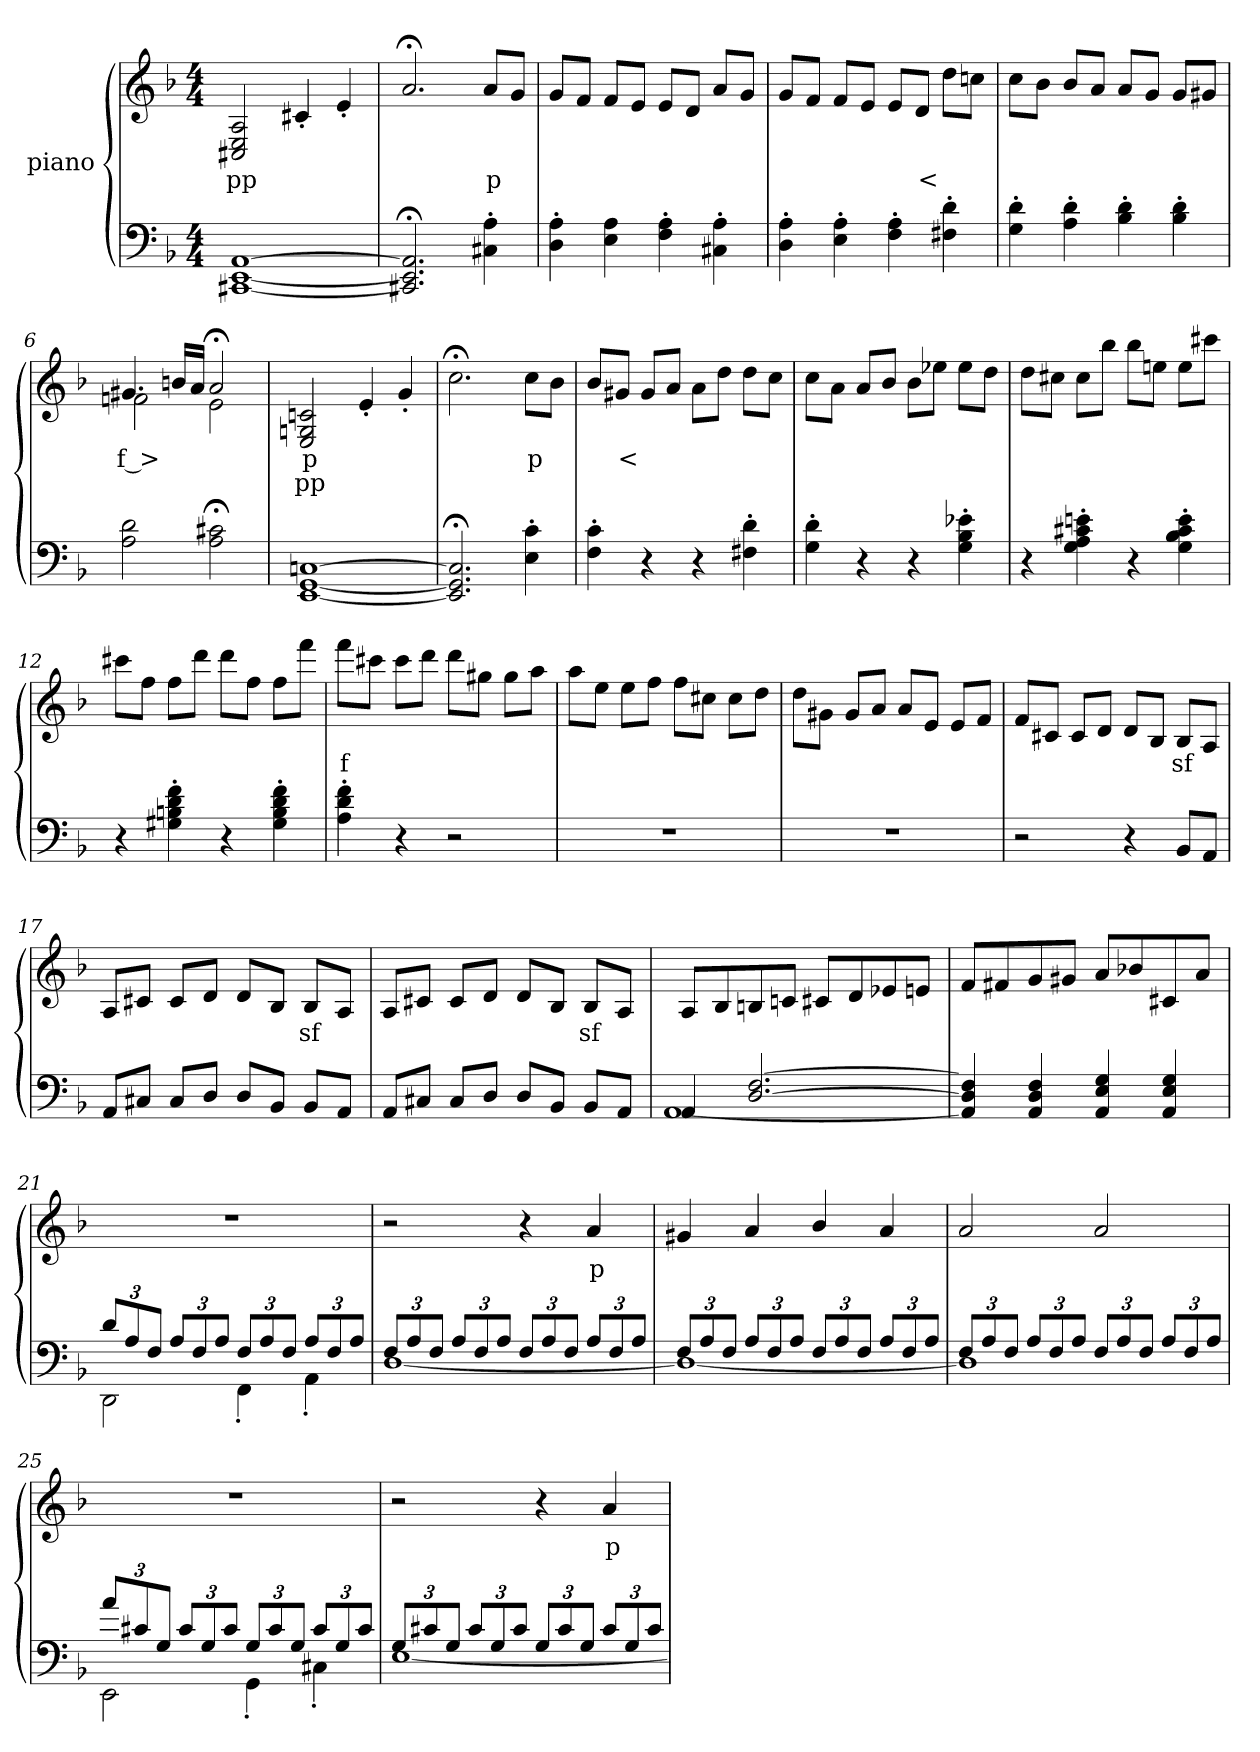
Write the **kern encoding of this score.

**kern	**kern	**text	**text
*part2	*part1	*part1	*part1
*staff2	*staff1	*staff1	*staff1
*	*I"piano	*	*
*clefF4	*clefG2	*	*
*k[b-]	*k[b-]	*	*
*d:	*d:	*	*
*M4/4	*M4/4	*	*
=1	=1	=1	=1
[1CC#X [1EE [1AA	2C#X 2E 2A	pp	.
.	4c#'>	.	.
.	4e'>	.	.
=2	=2	=2	=2
2.CC#X];< 2.EE];< 2.AA];<	2.a;<	.	.
4C#'> 4A'>	8aL	p	.
.	8gJ	.	.
=3	=3	=3	=3
4D'> 4A'>	8gL	.	.
.	8fJ	.	.
4E 4A	8fL	.	.
.	8eJ	.	.
4F'> 4A'>	8eL	.	.
.	8dJ	.	.
4C#X'> 4A'>	8aL	.	.
.	8gJ	.	.
=4	=4	=4	=4
4D'> 4A'>	8gL	.	.
.	8fJ	.	.
4E'> 4A'>	8fL	.	.
.	8eJ	.	.
4F'> 4A'>	8eL	.	.
.	8dJ	<	.
4F#X'> 4d'>	8ddL	.	.
.	8ccnJ	.	.
=5	=5	=5	=5
4G'> 4d'>	8ccL	.	.
.	8b-J	.	.
4A'> 4d'>	8b-L	.	.
.	8aJ	.	.
4B-'> 4d'>	8aL	.	.
.	8gJ	.	.
4B-'> 4d'>	8gL	.	.
.	8g#XJ	.	.
=6	=6	=6	=6
*	*^	*	*
2A 2d	4.g#X	2fn	f >	.
.	16bnLL	.	.	.
.	16aJJ	.	.	.
2A;< 2c#X;<	2a;<	2e	.	.
*	*v	*v	*	*
=7	=7	=7	=7
[1EE [1GG [1Cn	2E 2Gn 2cn	p	pp
.	4e'>	.	.
.	4g'>	.	.
=8	=8	=8	=8
2.EE];< 2.GG];< 2.C];<	2.cc;<	.	.
4E'> 4c'>	8ccL	p	.
.	8b-J	.	.
=9	=9	=9	=9
4F'> 4c'>	8b-L	.	.
.	8g#XJ	<	.
4r	8g#L	.	.
.	8aJ	.	.
4r	8aL	.	.
.	8ddJ	.	.
4F#X'> 4d'>	8ddL	.	.
.	8ccJ	.	.
=10	=10	=10	=10
4G'> 4d'>	8ccL	.	.
.	8aJ	.	.
4r	8aL	.	.
.	8b-J	.	.
4r	8b-L	.	.
.	8ee-XJ	.	.
4G'> 4B-'> 4e-X'>	8ee-L	.	.
.	8ddJ	.	.
=11	=11	=11	=11
4r	8ddL	.	.
.	8cc#XJ	.	.
4G'> 4A'> 4c#X'> 4en'>	8cc#L	.	.
.	8bb-J	.	.
4r	8bb-L	.	.
.	8eenJ	.	.
4G'> 4B-'> 4c#'> 4e'>	8eeL	.	.
.	8ccc#J	.	.
=12	=12	=12	=12
4r	8ccc#XL	.	.
.	8ffJ	.	.
4G#X'> 4Bn'> 4d'> 4f'>	8ffL	.	.
.	8dddJ	.	.
4r	8dddL	.	.
.	8ffJ	.	.
4G#'> 4B'> 4d'> 4f'>	8ffL	.	.
.	8fffJ	.	.
=13	=13	=13	=13
4A'> 4d'> 4f'>	8fffL	f	.
.	8ccc#XJ	.	.
4r	8ccc#L	.	.
.	8dddJ	.	.
2r	8dddL	.	.
.	8gg#XJ	.	.
.	8gg#L	.	.
.	8aaJ	.	.
=14	=14	=14	=14
1r	8aaL	.	.
.	8eeJ	.	.
.	8eeL	.	.
.	8ffJ	.	.
.	8ffL	.	.
.	8cc#XJ	.	.
.	8cc#L	.	.
.	8ddJ	.	.
=15	=15	=15	=15
1r	8ddL	.	.
.	8g#XJ	.	.
.	8g#L	.	.
.	8aJ	.	.
.	8aL	.	.
.	8eJ	.	.
.	8eL	.	.
.	8fJ	.	.
=16	=16	=16	=16
2r	8fL	.	.
.	8c#XJ	.	.
.	8c#L	.	.
.	8dJ	.	.
4r	8dL	.	.
.	8B-J	.	.
8BB-L	8B-L	sf	.
8AAJ	8AJ	.	.
=17	=17	=17	=17
8AAL	8AL	.	.
8C#XJ	8c#XJ	.	.
8C#L	8c#L	.	.
8DJ	8dJ	.	.
8DL	8dL	.	.
8BB-J	8B-J	.	.
8BB-L	8B-L	sf	.
8AAJ	8AJ	.	.
=18	=18	=18	=18
8AAL	8AL	.	.
8C#XJ	8c#XJ	.	.
8C#L	8c#L	.	.
8DJ	8dJ	.	.
8DL	8dL	.	.
8BB-J	8B-J	.	.
8BB-L	8B-L	sf	.
8AAJ	8AJ	.	.
=19	=19	=19	=19
*^	*	*	*
4AA	[1AA	8AL	.	.
.	.	8B-	.	.
[2.D [2.F	.	8Bn	.	.
.	.	8cnJ	.	.
.	.	8c#XL	.	.
.	.	8d	.	.
.	.	8e-X	.	.
.	.	8enJ	.	.
*v	*v	*	*	*
=20	=20	=20	=20
4AA] 4D] 4F]	8fL	.	.
.	8f#X	.	.
4AA 4D 4F	8g	.	.
.	8g#XJ	.	.
4AA/ 4E/ 4G/	8aL	.	.
.	8b-X	.	.
4AA/ 4E/ 4G/	8c#X	.	.
.	8aJ	.	.
=21	=21	=21	=21
*^	*	*	*
12d\L	2DD	1r	.	.
12A/	.	.	.	.
12F/J	.	.	.	.
12AL	.	.	.	.
12F	.	.	.	.
12AJ	.	.	.	.
12FL	4FF'>	.	.	.
12A	.	.	.	.
12FJ	.	.	.	.
12AL	4AA'>	.	.	.
12F	.	.	.	.
12AJ	.	.	.	.
=22	=22	=22	=22	=22
12FL	[1D	2r	.	.
12A	.	.	.	.
12FJ	.	.	.	.
12AL	.	.	.	.
12F	.	.	.	.
12AJ	.	.	.	.
12FL	.	4r	.	.
12A	.	.	.	.
12FJ	.	.	.	.
12AL	.	4a	p	.
12F	.	.	.	.
12AJ	.	.	.	.
=23	=23	=23	=23	=23
12FL	1D_	4g#X	.	.
12A	.	.	.	.
12FJ	.	.	.	.
12AL	.	4a	.	.
12F	.	.	.	.
12AJ	.	.	.	.
12FL	.	4b-/	.	.
12A	.	.	.	.
12FJ	.	.	.	.
12AL	.	4a	.	.
12F	.	.	.	.
12AJ	.	.	.	.
=24	=24	=24	=24	=24
12FL	1D]	2a	.	.
12A	.	.	.	.
12FJ	.	.	.	.
12AL	.	.	.	.
12F	.	.	.	.
12AJ	.	.	.	.
12FL	.	2a	.	.
12A	.	.	.	.
12FJ	.	.	.	.
12AL	.	.	.	.
12F	.	.	.	.
12AJ	.	.	.	.
=25	=25	=25	=25	=25
12a\L	2EE	1r	f	.
12c#X/	.	.	.	.
12G/J	.	.	.	.
12c#L	.	.	.	.
12G	.	.	.	.
12c#J	.	.	.	.
12GL	4GG'>	.	.	.
12c#	.	.	.	.
12GJ	.	.	.	.
12c#L	4C#'>	.	.	.
12G	.	.	.	.
12c#J	.	.	.	.
=26	=26	=26	=26	=26
12GL	[1E	2r	.	.
12c#X	.	.	.	.
12GJ	.	.	.	.
12c#L	.	.	.	.
12G	.	.	.	.
12c#J	.	.	.	.
12GL	.	4r	.	.
12c#	.	.	.	.
12GJ	.	.	.	.
12c#L	.	4a	p	.
12G	.	.	.	.
12c#J	.	.	.	.
*v	*v	*	*	*
=	=	=	=
*-	*-	*-	*-
